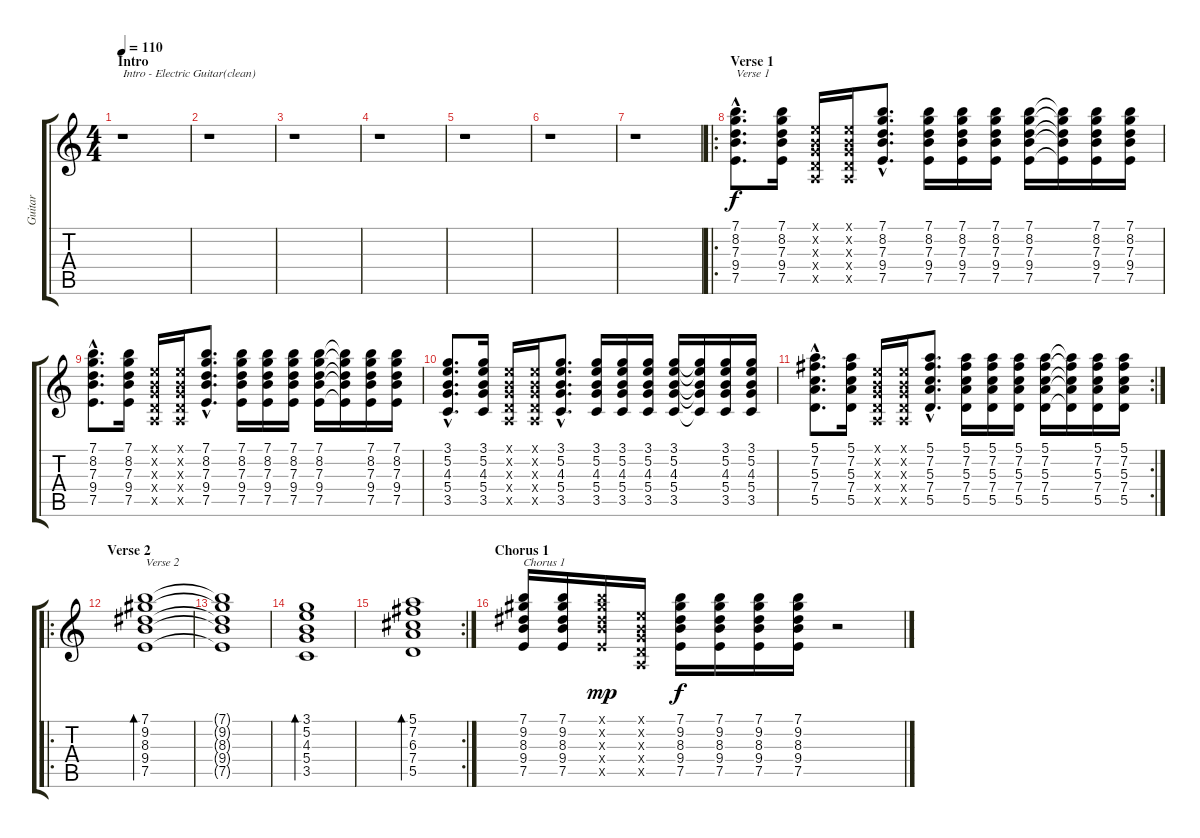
\track ("Guitar" "Guitar") {instrument electricguitarclean}
\staff {score tabs}
\tuning (E4 B3 G3 D3 A2 E2) {hide}
\ts (4 4)
\section ("" "Intro")
\tempo 110
\clef g2
\ks c
r.1{txt "Intro - Electric Guitar(clean)" dy f instrument electricguitarclean} |
r.1 |
r.1 |
r.1 |
r.1 |
r.1 |
r.1 |
\ro
\section ("" "Verse 1")
(7.1{hac} 8.2{hac} 7.3{hac} 9.4{hac} 7.5{hac}).8{d txt "Verse 1"} (7.1 8.2 7.3 9.4 7.5).16 (0.1{x} 0.2{x} 0.3{x} 0.4{x} 0.5{x}).16 (0.1{x} 0.2{x} 0.3{x} 0.4{x} 0.5{x}).16 (7.1{hac} 8.2{hac} 7.3{hac} 9.4{hac} 7.5{hac}).8{d} (7.1 8.2 7.3 9.4 7.5).16 (7.1 8.2 7.3 9.4 7.5).16 (7.1 8.2 7.3 9.4 7.5).16 (7.1 8.2 7.3 9.4 7.5).16 (7.1{t} 8.2{t} 7.3{t} 9.4{t} 7.5{t}).16 (7.1 8.2 7.3 9.4 7.5).16 (7.1 8.2 7.3 9.4 7.5).16 |
(7.1{hac} 8.2{hac} 7.3{hac} 9.4{hac} 7.5{hac}).8{d} (7.1 8.2 7.3 9.4 7.5).16 (0.1{x} 0.2{x} 0.3{x} 0.4{x} 0.5{x}).16 (0.1{x} 0.2{x} 0.3{x} 0.4{x} 0.5{x}).16 (7.1{hac} 8.2{hac} 7.3{hac} 9.4{hac} 7.5{hac}).8{d} (7.1 8.2 7.3 9.4 7.5).16 (7.1 8.2 7.3 9.4 7.5).16 (7.1 8.2 7.3 9.4 7.5).16 (7.1 8.2 7.3 9.4 7.5).16 (7.1{t} 8.2{t} 7.3{t} 9.4{t} 7.5{t}).16 (7.1 8.2 7.3 9.4 7.5).16 (7.1 8.2 7.3 9.4 7.5).16 |
(3.1{hac} 5.2{hac} 4.3{hac} 5.4{hac} 3.5{hac}).8{d} (3.1 5.2 4.3 5.4 3.5).16 (0.1{x} 0.2{x} 0.3{x} 0.4{x} 0.5{x}).16 (0.1{x} 0.2{x} 0.3{x} 0.4{x} 0.5{x}).16 (3.1{hac} 5.2{hac} 4.3{hac} 5.4{hac} 3.5{hac}).8{d} (3.1 5.2 4.3 5.4 3.5).16 (3.1 5.2 4.3 5.4 3.5).16 (3.1 5.2 4.3 5.4 3.5).16 (3.1 5.2 4.3 5.4 3.5).16 (3.1{t} 5.2{t} 4.3{t} 5.4{t} 3.5{t}).16 (3.1 5.2 4.3 5.4 3.5).16 (3.1 5.2 4.3 5.4 3.5).16 |
\rc 2
(5.1{hac} 7.2{hac} 5.3{hac} 7.4{hac} 5.5{hac}).8{d} (5.1 7.2 5.3 7.4 5.5).16 (0.1{x} 0.2{x} 0.3{x} 0.4{x} 0.5{x}).16 (0.1{x} 0.2{x} 0.3{x} 0.4{x} 0.5{x}).16 (5.1{hac} 7.2{hac} 5.3{hac} 7.4{hac} 5.5{hac}).8{d} (5.1 7.2 5.3 7.4 5.5).16 (5.1 7.2 5.3 7.4 5.5).16 (5.1 7.2 5.3 7.4 5.5).16 (5.1 7.2 5.3 7.4 5.5).16 (5.1{t} 7.2{t} 5.3{t} 7.4{t} 5.5{t}).16 (5.1 7.2 5.3 7.4 5.5).16 (5.1 7.2 5.3 7.4 5.5).16 |
\ro
\section ("" "Verse 2")
(7.1 9.2 8.3 9.4 7.5).1{bd 480 txt "Verse 2"} |
(7.1{t} 9.2{t} 8.3{t} 9.4{t} 7.5{t}).1 |
(3.1 5.2 4.3 5.4 3.5).1{bd 480} |
\rc 2
(5.1 7.2 6.3 7.4 5.5).1{bd 480} |
\section ("" "Chorus 1")
(7.1 9.2 8.3 9.4 7.5).16{txt "Chorus 1"} (7.1 9.2 8.3 9.4 7.5).16 (7.1{x} 9.2{x} 8.3{x} 9.4{x} 7.5{x}).16{dy mp instrument electricguitarjazz} (0.1{x} 0.2{x} 0.3{x} 0.4{x} 0.5{x}).16 (7.1 9.2 8.3 9.4 7.5).16{dy f instrument electricguitarclean} (7.1 9.2 8.3 9.4 7.5).16 (7.1 9.2 8.3 9.4 7.5).16 (7.1 9.2 8.3 9.4 7.5).16 r.2
